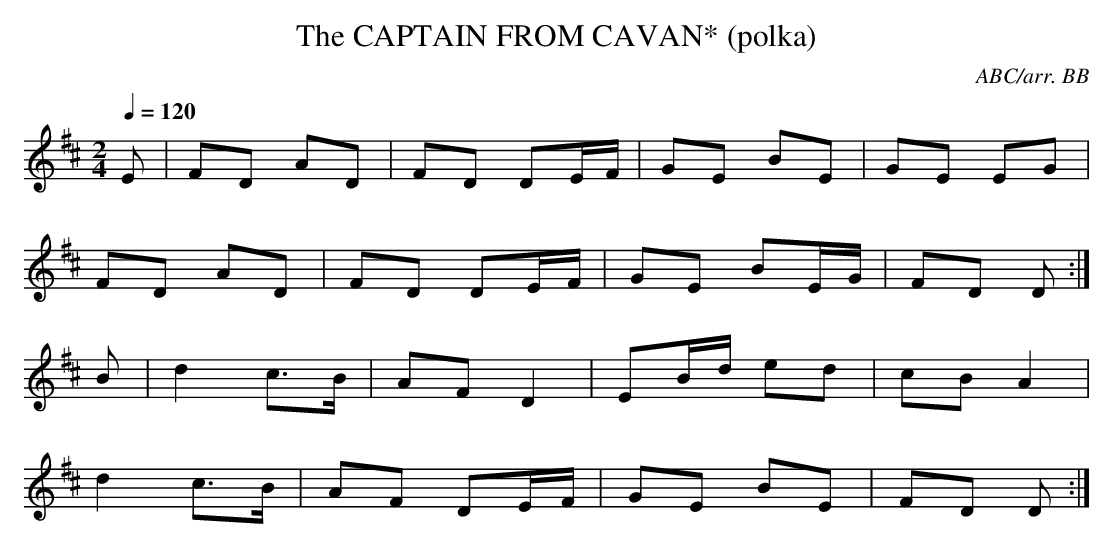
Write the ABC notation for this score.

X:1
T:CAPTAIN FROM CAVAN* (polka), The
C:ABC/arr. BB
Q:1/4=120
L:1/8
M:2/4
K:D
E|FD AD|FD DE/F/|GE BE|GE EG|
FD AD|FD DE/F/|GE BE/G/|FD D:|
B|d2 c>B|AF D2|EB/d/ ed|cB A2|
d2 c>B|AF DE/F/|GE BE|FD D:|
